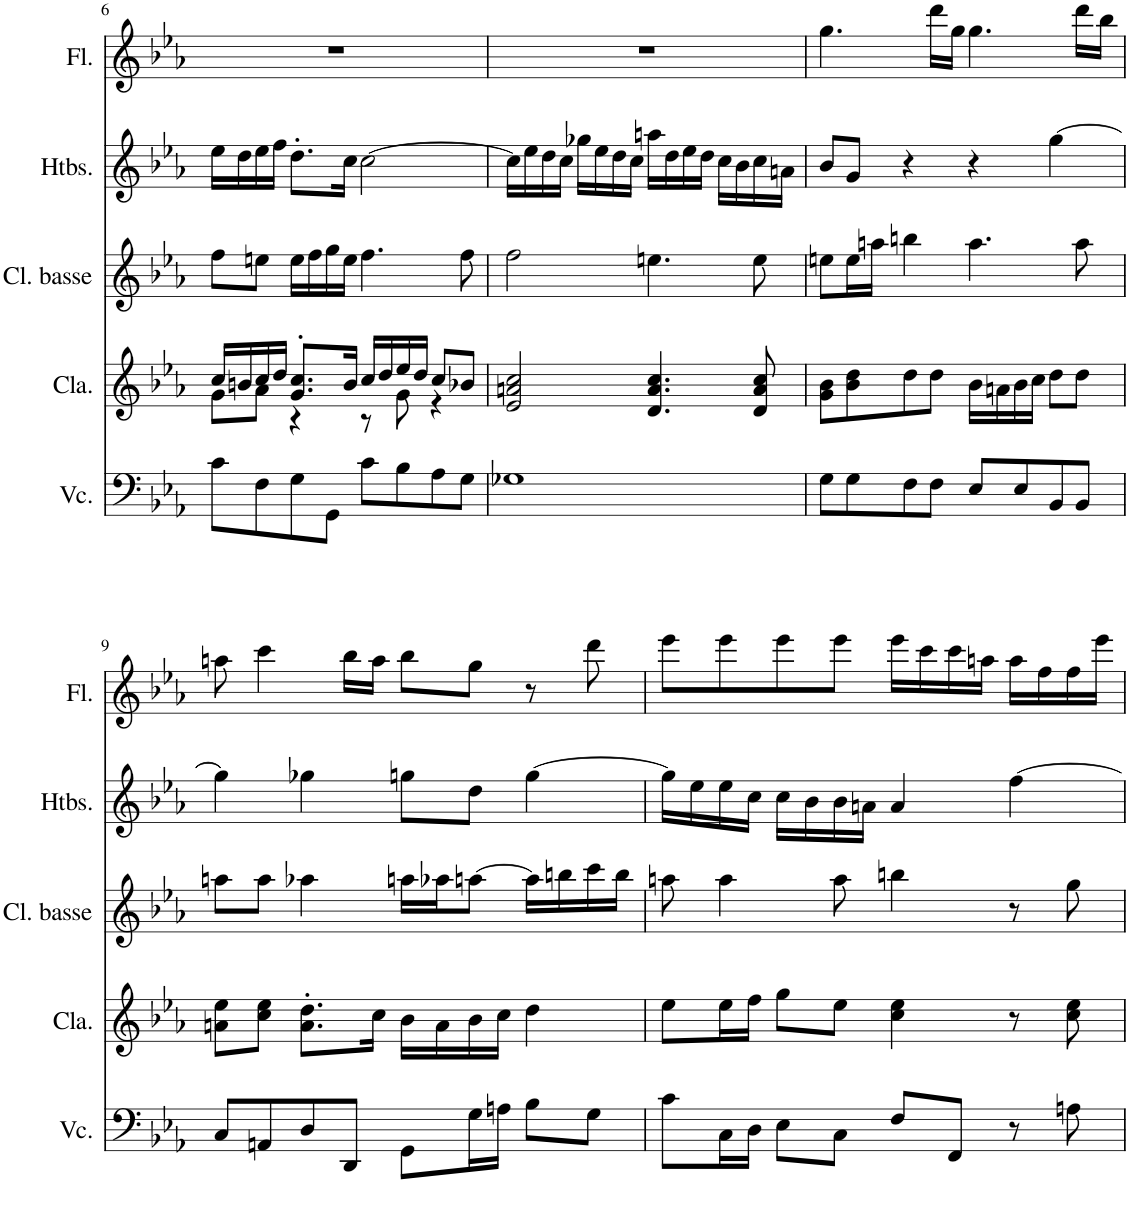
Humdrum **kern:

**kern	**kern	**kern	**kern	**kern
*part5	*part4	*part3	*part2	*part1
*staff5	*staff4	*staff3	*staff2	*staff1
*I"Violoncelle, Cello	*I"Clavecin, Basso Continuo	*I"Clarinette Basse, Clarinet	*I"Hautbois, Oboe	*I"Flûte, Flute
*I'Vc.	*I'Cla.	*I'Cl. basse	*I'Htbs.	*I'Fl.
!!LO:PB:g=z
*clefF4	*clefG2	*clefG2	*clefG2	*clefG2
*	*	*Trd8c14	*	*
*k[b-e-a-]	*k[b-e-a-]	*k[b-e-a-]	*k[b-e-a-]	*k[b-e-a-]
*M4/4	*M4/4	*M4/4	*M4/4	*M4/4
=6	=6	=6	=6	=6
*	*^	*	*	*
8c\L	16cc/LL	8g\L	8ff\L	16ee-\LL	1r
.	16bn/	.	.	16dd\	.
8F\	16cc/	8a-\J	8een\J	16ee-\	.
.	16dd/JJ	.	.	16ff\JJ	.
8G\	8.g/' 8.cc/'L	4r	16ee\LL	8.dd'\L	.
.	.	.	16ff\	.	.
8GG\J	.	.	16gg\	.	.
.	16b/Jk	.	16ee\JJ	16cc\Jk	.
8c\L	16cc/LL	8r	4.ff\	[2cc\	.
.	16dd/	.	.	.	.
8B-\	16ee-/	8g\	.	.	.
.	16dd/JJ	.	.	.	.
8A-\	8cc/L	4r	.	.	.
8G\J	8b-X/J	.	8ff\	.	.
*	*v	*v	*	*	*
=7	=7	=7	=7	=7
1G-X	2e-/ 2an/ 2cc/	2ff\	16cc\LL]	1r
.	.	.	16ee-\	.
.	.	.	16dd\	.
.	.	.	16cc\JJ	.
.	.	.	16gg-X\LL	.
.	.	.	16ee-\	.
.	.	.	16dd\	.
.	.	.	16cc\JJ	.
.	4.d/ 4.a/ 4.cc/	4.een\	16aan\LL	.
.	.	.	16dd\	.
.	.	.	16ee-\	.
.	.	.	16dd\JJ	.
.	.	.	16cc\LL	.
.	.	.	16b-\	.
.	8d/ 8a/ 8cc/	8ee\	16cc\	.
.	.	.	16an\JJ	.
=8	=8	=8	=8	=8
8G\L	8g\ 8b-\L	8een\L	8b-/L	4.gg\
8G\	8b-\ 8dd\	16ee\L	8g/J	.
.	.	16aan\JJ	.	.
8F\	8dd\	4bbn\	4r	.
8F\J	8dd\J	.	.	16ddd\LL
.	.	.	.	16gg\JJ
8E-/L	16b-\LL	4.aa\	4r	4.gg\
.	16an\	.	.	.
8E-/	16b-\	.	.	.
.	16cc\JJ	.	.	.
8BB-/	8dd\L	.	[4gg\	.
8BB-/J	8dd\J	8aa\	.	16ddd\LL
.	.	.	.	16bb-\JJ
!!LO:LB:g=z
=9	=9	=9	=9	=9
8C/L	8an\ 8ee-\L	8aan\L	4gg\]	8aan\
8AAn/	8cc\ 8ee-\J	8aa\J	.	4ccc\
8D/	8.a\' 8.dd\'L	4aa-X\	4gg-X\	.
8DD/J	.	.	.	16bb-\LL
.	16cc\Jk	.	.	16aa\JJ
8GG\L	16b-\LL	16aan\LL	8ggn\L	8bb-\L
.	16a\	16aa-X\J	.	.
16G\L	16b-\	[8aan\J	8dd\J	8gg\J
16An\JJ	16cc\JJ	.	.	.
8B-\L	4dd\	16aa\LL]	[4gg\	8r
.	.	16bbn\	.	.
8G\J	.	16ccc\	.	8ddd\
.	.	16bb\JJ	.	.
=10	=10	=10	=10	=10
8c\L	8ee-\L	8aan\	16gg\LL]	8eee-\L
.	.	.	16ee-\	.
16C\L	16ee-\L	4aa\	16ee-\	8eee-\
16D\JJ	16ff\JJ	.	16cc\JJ	.
8E-\L	8gg\L	.	16cc\LL	8eee-\
.	.	.	16b-\	.
8C\J	8ee-\J	8aa\	16b-\	8eee-\J
.	.	.	16an\JJ	.
8F/L	4cc\ 4ee-\	4bbn\	4a/	16eee-\LL
.	.	.	.	16ccc\
8FF/J	.	.	.	16ccc\
.	.	.	.	16aan\JJ
8r	8r	8r	[4ff\	16aa\LL
.	.	.	.	16ff\
8An\	8cc\ 8ee-\	8gg\	.	16ff\
.	.	.	.	16eee-\JJ
=	=	=	=	=
*-	*-	*-	*-	*-
